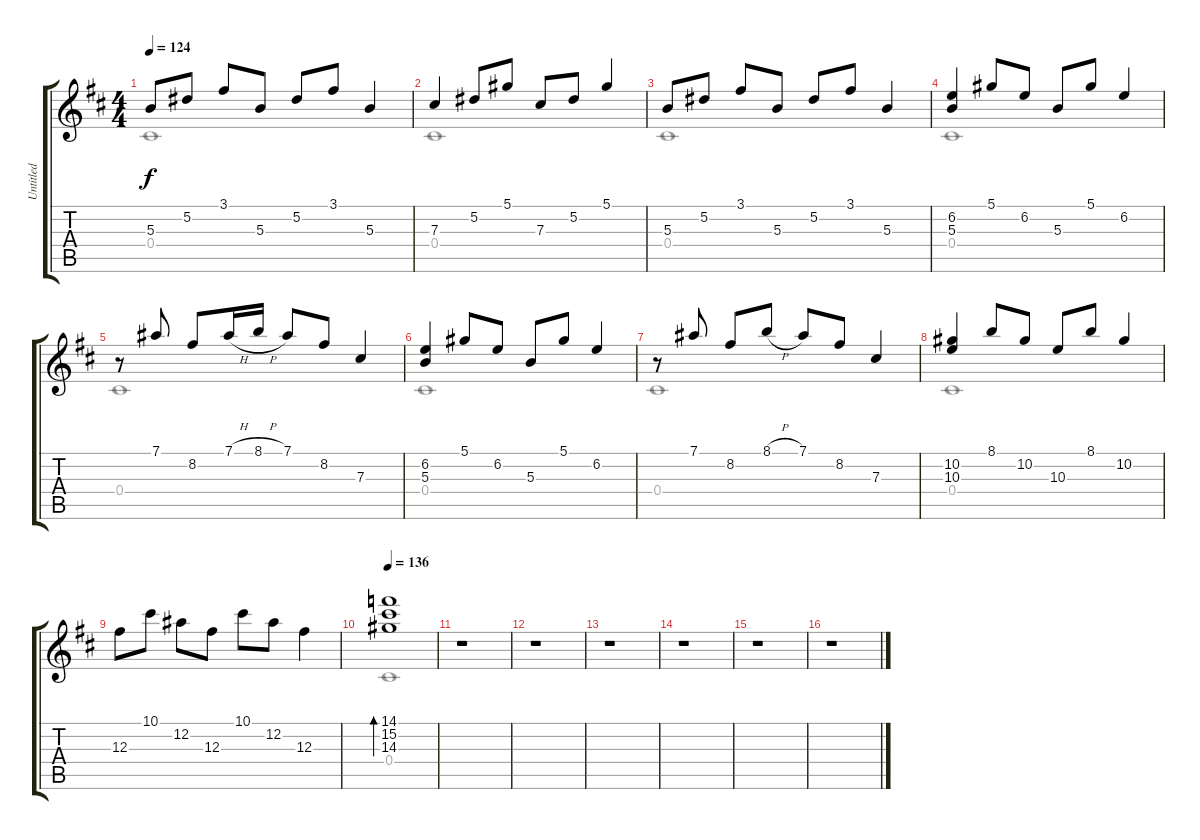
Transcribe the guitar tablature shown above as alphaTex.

\track ("Untitled" "Untitled") {instrument electricguitarjazz}
\staff {score tabs}
\tuning (Eb4 Bb3 Gb3 Db3 Ab2 Eb2) {hide}
\voice
\ts (4 4)
\tempo 124
\clef g2
\ks d
5.3.8{dy f} 5.2.8 3.1.8 5.3.8 5.2.8 3.1.8 5.3.4 |
7.3.4 5.2.8 5.1.8 7.3.8 5.2.8 5.1.4 |
5.3.8 5.2.8 3.1.8 5.3.8 5.2.8 3.1.8 5.3.4 |
(6.2 5.3).4 5.1.8 6.2.8 5.3.8 5.1.8 6.2.4 |
r.8 7.1.8 8.2.8 7.1{h}.16 8.1{h}.16 7.1.8 8.2.8 7.3.4 |
(6.2 5.3).4 5.1.8 6.2.8 5.3.8 5.1.8 6.2.4 |
r.8 7.1.8 8.2.8 8.1{h}.8 7.1.8 8.2.8 7.3.4 |
(10.2 10.3).4 8.1.8 10.2.8 10.3.8 8.1.8 10.2.4 |
12.3.8 10.1.8 12.2.8 12.3.8 10.1.8 12.2.8 12.3.4 |
\tempo 136
(14.1 15.2 14.3).1{bd 30} |
r.1 |
r.1 |
r.1 |
r.1 |
r.1 |
r.1
\voice
\clef g2
\ottava regular
\simile none
\ks d
0.4.1{dy f} |
0.4.1 |
0.4.1 |
0.4.1 |
0.4.1 |
0.4.1 |
0.4.1 |
0.4.1 |
|
0.4.1 |
|
|
|
|
|
